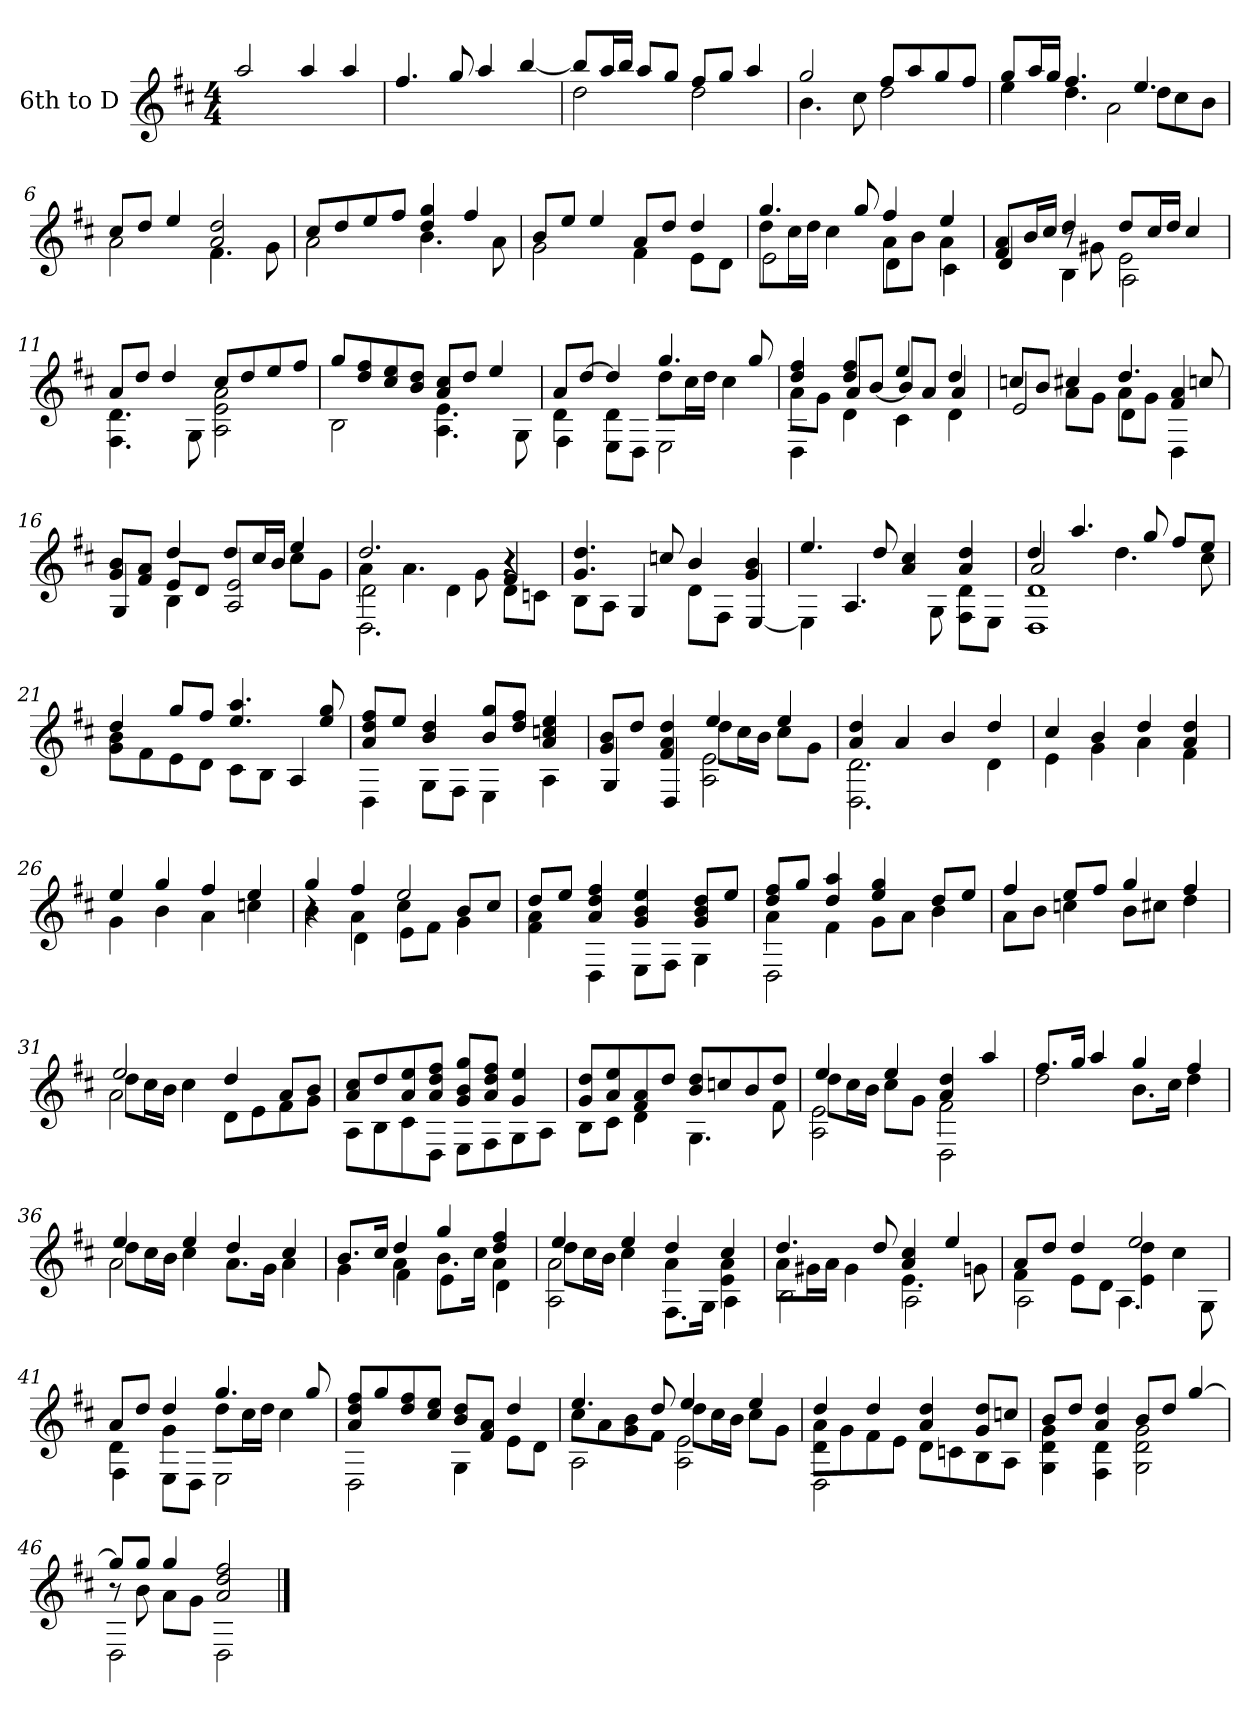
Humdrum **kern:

**kern
*part1
*staff1
*I"6th to D
!!LO:PB:g=z
*clefG2
*ITrd7c12
*k[f#c#]
*D:
*M4/4
*MM76
=1
2ai/
4ai/
4ai/
=2
4.f#i/
8gi/
4ai/
[>4bi/
=3
*^
8bi/L]	2di\
16ai/L	.
16bi/JJ	.
8ai/L	.
8gi/J	.
8f#i/L	2di\
8gi/J	.
4ai/	.
=4	=4
2gi/	4.Bi\
.	8c#i\
8f#i/L	2di\
8ai/	.
8gi/	.
8f#i/J	.
=5	=5
*	*^
8gi/L	4ei\	2ryy
16ai/L	.	.
16gi/JJ	.	.
4.f#i/	4.di\	.
.	.	2Ai\
4.ei/	8di\L	.
.	8c#i\	.
.	8Bi\J	.
*	*v	*v
!!LO:LB:g=z
=6	=6
8c#i/L	2Ai\
8di/J	.
4ei/	.
2Ai/ 2di	4.F#i\
.	8Gi\
=7	=7
8c#i/L	2Ai\
8di/	.
8ei/	.
8f#i/J	.
4di/ 4gi	4.Bi\
4f#i/	.
.	8Ai\
=8	=8
8Bi/L	2Gi\
8ei/J	.
4ei/	.
8Ai/L	4F#i\
8di/J	.
4di/	8Ei\L
.	8Di\J
=9	=9
*	*^
4.gi/	8di\L	2Ei\
.	16c#i\L	.
.	16di\JJ	.
.	4c#i\	.
8gi/	.	.
4f#i/	8Ai\L	4Di\
.	8Bi\J	.
4ei/	4Ai\	4C#i\
=10	=10	=10
8F#i/ 8AiL	4ryy	4Di/
16Bi/L	.	.
16c#i/JJ	.	.
4di/	8r	4BBi\
.	8G#Xi\	.
8di/L	2Ei\	2AAi\
16c#i/L	.	.
16di/JJ	.	.
4c#i/	.	.
*	*v	*v
!!LO:LB:g=z
=11	=11
8Ai/L	4.FF#i\ 4.Di
8di/J	.
4di/	.
.	8GGi\
8c#i/L	2AAi\ 2Ei 2Ai
8di/	.
8ei/	.
8f#i/J	.
=12	=12
8gi/L	2BBi\
8di/ 8f#i	.
8c#i/ 8ei	.
8Bi/ 8diJ	.
8Ai/ 8c#iL	4.AAi\ 4.Ei
8di/J	.
4ei/	.
.	8GGi\
=13	=13
*	*^
8Ai/L	4Di\	4FF#i\
[>8di/J	.	.
4di/]	4Di\	8EEi\L
.	.	8DDi\J
4.gi/	8di\L	2EEi\
.	16c#i\L	.
.	16di\JJ	.
.	4c#i\	.
8gi/	.	.
=14	=14	=14
4di/ 4f#i	8Ai\L	4DDi\
.	8Gi\J	.
4di/ 4f#i	8Ai/L	4Di\
.	[<8Bi/J	.
4ei/	8Bi/L]	4C#i\
.	8Ai/J	.
4di/	4Ai/	4Di\
=15	=15	=15
8cni/L	4ryy	2Ei/
8Bi/J	.	.
4c#Xi/	8Ai\L	.
.	8Gi\J	.
4.di/	8Ai\L	4Di\
.	8Gi\J	.
.	4F#i/ 4Ai	4DDi\
8cni/	.	.
!!LO:LB:g=z	!!	!!
=16	=16	=16
8Gi/ 8BiL	4ryy	4GGi/
8F#i/ 8AiJ	.	.
4di/	8Ei/L	4BBi\
.	8Di/J	.
8di/L	4ryy	2AAi/ 2Ei
16c#i/L	.	.
16Bi/JJ	.	.
4ei/	8c#i\L	.
.	8Gi\J	.
=17	=17	=17
*	*	*^
2.di/	4Ai\	2Di\	2.DDi\
.	4.Ai\	.	.
.	.	4Di\	.
.	8Gi\	.	.
4r	4F#i/	8Di\L	4r
.	.	8Cni\J	.
*	*v	*v	*v
=18	=18
4.Gi/ 4.di	8BBi\L
.	8AAi\J
.	4GGi/
8cni/	.
4Bi/	8Di\L
.	8FF#i\J
4Gi/ 4Bi	[<4EEi/
=19	=19
4.ei/	4EEi\]
.	4.AAi/
8di/	.
4Ai/ 4c#i	.
.	8GGi\
4Ai/ 4di	8FF#i\ 8DiL
.	8EEi\J
=20	=20
*	*^
4di/	2Ai/	1DDi 1Di
4.ai/	.	.
.	4.di\	.
8gi/	.	.
8f#i/L	.	.
8ei/J	8c#i\	.
*	*v	*v
!!LO:LB:g=z
=21	=21
4di/	8Gi\ 8BiL
.	8F#i\
8gi/L	8Ei\
8f#i/J	8Di\J
4.ei/ 4.ai	8C#i\L
.	8BBi\J
.	4AAi/
8ei/ 8gi	.
=22	=22
8Ai/ 8di 8f#iL	4DDi\
8ei/J	.
4Bi/ 4di	8GGi\L
.	8FF#i\J
8Bi/ 8giL	4EEi\
8di/ 8f#iJ	.
4Ai/ 4cni 4ei	4AAi\
=23	=23
*	*^
8Gi/ 8BiL	2ryy	4GGi/
8di/J	.	.
4F#i/ 4Ai 4di	.	4DDi/
4ei/	8di\L	2AAi\ 2Ei
.	16c#i\L	.
.	16Bi\JJ	.
4ei/	8c#i\L	.
.	8Gi\J	.
*	*v	*v
=24	=24
4Ai/ 4di	2.DDi\ 2.Di
4Ai/	.
4Bi/	.
4di/	4Di\
=25	=25
4c#i/	4Ei\
4Bi/	4Gi\
4di/	4Ai\
4Ai/ 4di	4F#i\
=26	=26
4ei/	4Gi\
4gi/	4Bi\
4f#i/	4Ai\
4ei/	4cni\
!!LO:LB:g=z	!!
=27	=27
*	*^
4gi/	4Bi\	4r
4f#i/	4Ai\	4Di\
2ei/	4c#i\	8Ei\L
.	.	8F#i\J
.	8Bi/L	4Gi\
.	8c#i/J	.
*	*v	*v
=28	=28
8di/L	4F#i\ 4Ai
8ei/J	.
4Ai/ 4di 4f#i	4DDi\
4Gi/ 4Bi 4ei	8EEi\L
.	8FF#i\J
8Gi/ 8Bi 8diL	4GGi\
8ei/J	.
=29	=29
*	*^
8di/ 8f#iL	4Ai\	2DDi\
8gi/J	.	.
4di/ 4ai	4F#i\	.
4ei/ 4gi	8Gi\L	2ryy
.	8Ai\J	.
8di/L	4Bi\	.
8ei/J	.	.
*	*v	*v
=30	=30
4f#i/	8Ai\L
.	8Bi\J
8ei/L	4cni\
8f#i/J	.
4gi/	8Bi\L
.	8c#Xi\J
4f#i/	4di\
!!LO:LB:g=z	!!
=31	=31
*	*^
2ei/	8di\L	2Ai\
.	16c#i\L	.
.	16Bi\JJ	.
.	4c#i\	.
4di/	2ryy	8Di\L
.	.	8Ei\
8Ai/L	.	8F#i\
8Bi/J	.	8Gi\J
*	*v	*v
=32	=32
8Ai/ 8c#iL	8AAi\L
8di/	8BBi\
8Ai/ 8ei	8C#i\
8Ai/ 8di 8f#iJ	8DDi\J
8Gi/ 8Bi 8giL	8EEi\L
8Ai/ 8di 8f#iJ	8FF#i\
4Gi/ 4ei	8GGi\
.	8AAi\J
=33	=33
8Gi/ 8diL	8BBi\L
8Ai/ 8ei	8C#i\J
8F#i/ 8Ai	4Di\
8di/J	.
8Bi/ 8diL	4.GGi\
8cni/	.
8Bi/	.
8di/J	8F#i\
=34	=34
*	*^
4ei/	8di\L	2AAi\ 2Ei
.	16c#i\L	.
.	16Bi\JJ	.
4ei/	8c#i\L	.
.	8Gi\J	.
4Ai/ 4di	2F#i\	2DDi\
4ai/	.	.
*	*v	*v
!!LO:LB:g=z
=35	=35
8.f#i/L	2di\
16gi/Jk	.
4ai/	.
4gi/	8.Bi\L
.	16c#i\Jk
4f#i/	4di\
=36	=36
*	*^
4ei/	8di\L	2Ai\
.	16c#i\L	.
.	16Bi\JJ	.
4ei/	4c#i\	.
4di/	8.Ai\L	2ryy
.	16Gi\Jk	.
4c#i/	4Ai\	.
=37	=37	=37
8.Bi/L	4Gi\	4ryy
16c#i/Jk	.	.
4di/	4Ai\	4F#i\
4gi/	8.Bi\L	4Ei\
.	16c#i\Jk	.
4di/ 4f#i	4Ai\	4Di\
=38	=38	=38
4ei/	8di\L	2AAi\ 2Ai
.	16c#i\L	.
.	16Bi\JJ	.
4ei/	4c#i\	.
4di/	4Ai\	8.FF#i\L
.	.	16GGi\Jk
4c#i/	4Ei\ 4Ai	4AAi\
!!LO:LB:g=z	!!	!!
=39	=39	=39
4.di/	8Ai\L	2BBi\
.	16G#Xi\L	.
.	16Ai\JJ	.
.	4G#i\	.
8di/	.	.
4Ai/ 4c#i	4.Ei\	2AAi\
4ei/	.	.
.	8Gni\	.
=40	=40	=40
8Ai/L	4F#i\	2AAi\
8di/J	.	.
4di/	8Ei\L	.
.	8Di\J	.
2ei/	4Ei\ 4di	4.AAi\
.	4c#i\	.
.	.	8GGi\
=41	=41	=41
8Ai/L	4Di\	4FF#i\
8di/J	.	.
4di/	4Gi\	8EEi\L
.	.	8DDi\J
4.gi/	8di\L	2EEi\
.	16c#i\L	.
.	16di\JJ	.
.	4c#i\	.
8gi/	.	.
*	*v	*v
=42	=42
8Ai/ 8di 8f#iL	2DDi\
8gi/	.
8di/ 8f#i	.
8c#i/ 8eiJ	.
8Bi/ 8diL	4GGi\
8F#i/ 8AiJ	.
4di/	8Ei\L
.	8Di\J
!!LO:LB:g=z	!!
=43	=43
*	*^
4.ei/	8c#i\L	2AAi\
.	8Ai\	.
.	8Gi\ 8Bi	.
8di/	8F#i\J	.
4ei/	8di\L	2AAi\ 2Ei
.	16c#i\L	.
.	16Bi\JJ	.
4ei/	8c#i\L	.
.	8Gi\J	.
=44	=44	=44
4di/	8Di\ 8AiL	2DDi\
.	8Gi\	.
4di/	8F#i\	.
.	8Ei\J	.
4Ai/ 4di	8Di\L	2ryy
.	8Cni\	.
8Gi/ 8diL	8BBi\	.
8cni/J	8AAi\J	.
*	*v	*v
=45	=45
8Bi/L	4GGi\ 4Di 4Gi
8di/J	.
4Ai/ 4di	4FF#i\ 4Di
8Bi/L	2GGi\ 2Di 2Gi
8di/J	.
[>4gi/	.
=46	=46
*	*^
8gi/L]	8r	2DDi\
8gi/J	8Bi\	.
4gi/	8Ai\L	.
.	8Gi\J	.
2Ai/ 2di 2f#i	2DDi\	2ryy
*v	*v	*v
==
*-
